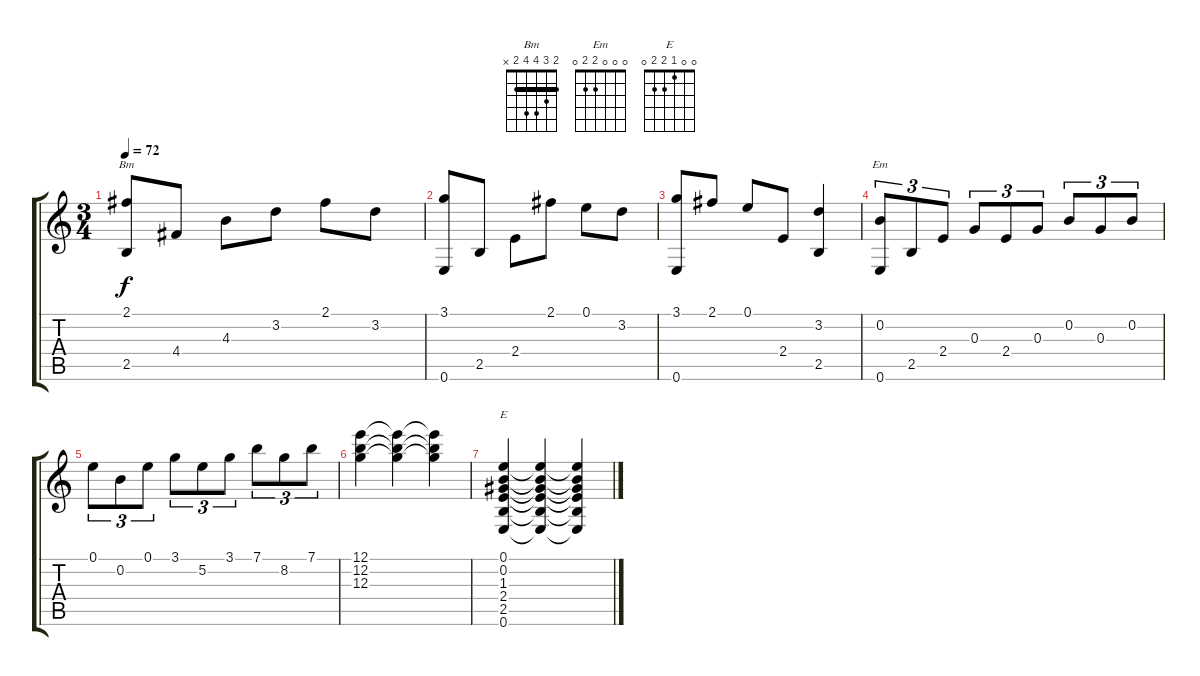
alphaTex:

\track "" {instrument acousticguitarnylon}
\staff {score tabs}
\tuning (E4 B3 G3 D3 A2 E2) {hide}
\chord ("Bm" 2 3 4 4 2 x) {barre 2}
\chord ("Em" 0 0 0 2 2 0)
\chord ("E" 0 0 1 2 2 0)
\ts (3 4)
\tempo 72
\clef g2
\ks c
(2.1 2.5).8{ch "Bm" dy f} 4.4.8 4.3.8 3.2.8 2.1.8 3.2.8 |
(3.1 0.6).8 2.5.8 2.4.8 2.1.8 0.1.8 3.2.8 |
(3.1 0.6).8 2.1.8 0.1.8 2.4.8 (3.2 2.5).4 |
(0.2 0.6).8{tu (3 2) ch "Em"} 2.5.8{tu (3 2)} 2.4.8{tu (3 2)} 0.3.8{tu (3 2)} 2.4.8{tu (3 2)} 0.3.8{tu (3 2)} 0.2.8{tu (3 2)} 0.3.8{tu (3 2)} 0.2.8{tu (3 2)} |
0.1.8{tu (3 2)} 0.2.8{tu (3 2)} 0.1.8{tu (3 2)} 3.1.8{tu (3 2)} 5.2.8{tu (3 2)} 3.1.8{tu (3 2)} 7.1.8{tu (3 2)} 8.2.8{tu (3 2)} 7.1.8{tu (3 2)} |
(12.1 12.2 12.3).4 (12.1{t} 12.2{t} 12.3{t}).4 (12.1{t} 12.2{t} 12.3{t}).4 |
(0.1 0.2 1.3 2.4 2.5 0.6).4{ch "E"} (0.1{t} 0.2{t} 1.3{t} 2.4{t} 2.5{t} 0.6{t}).4 (0.1{t} 0.2{t} 1.3{t} 2.4{t} 2.5{t} 0.6{t}).4
